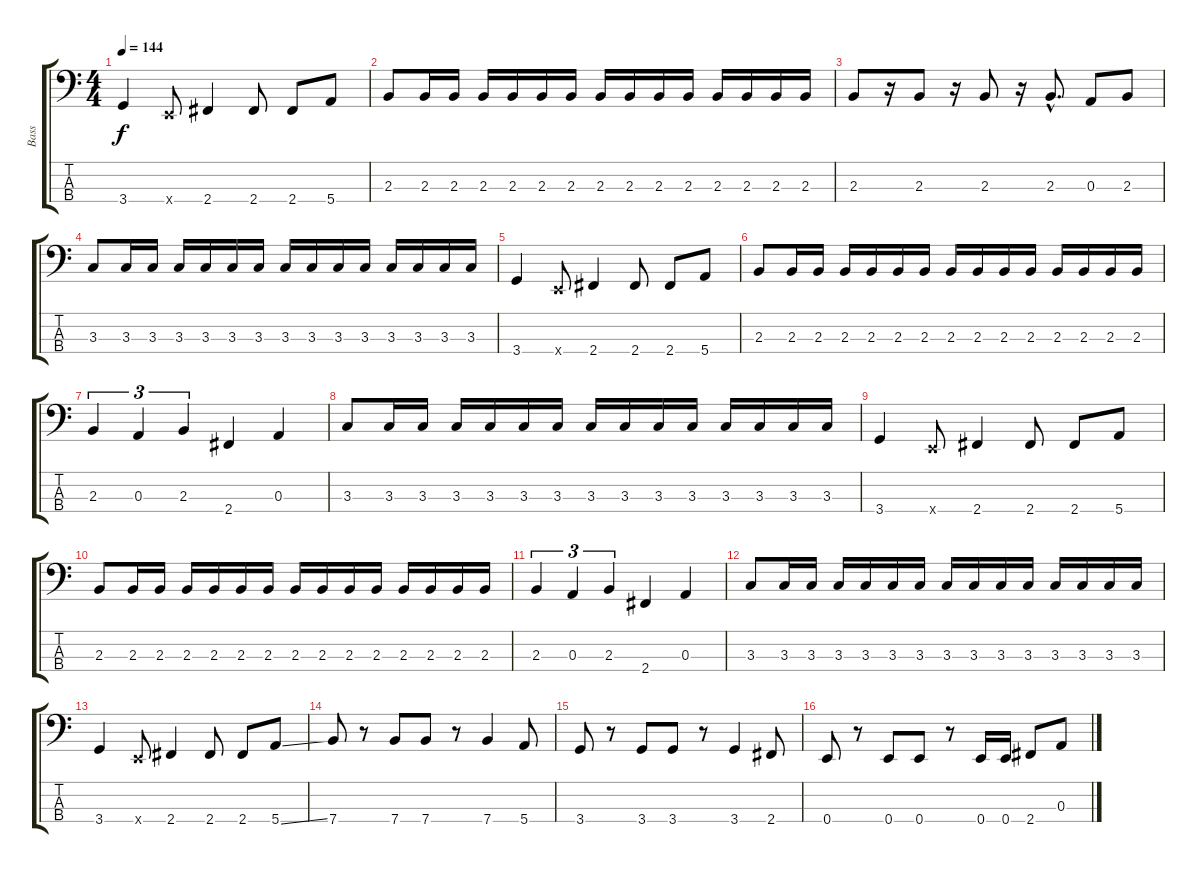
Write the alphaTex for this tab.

\track ("Bass" "Bass") {instrument electricbasspick}
\staff {score tabs}
\tuning (G2 D2 A1 E1) {hide}
\ts (4 4)
\tempo 144
\clef f4
\ks c
3.4.4{dy f} 0.4{x}.8 2.4.4 2.4.8 2.4.8 5.4.8 |
2.3.8 2.3.16 2.3.16 2.3.16 2.3.16 2.3.16 2.3.16 2.3.16 2.3.16 2.3.16 2.3.16 2.3.16 2.3.16 2.3.16 2.3.16 |
2.3.8 r.16 2.3.8 r.16 2.3.8 r.16 2.3{hac}.8{d} 0.3.8 2.3.8 |
3.3.8 3.3.16 3.3.16 3.3.16 3.3.16 3.3.16 3.3.16 3.3.16 3.3.16 3.3.16 3.3.16 3.3.16 3.3.16 3.3.16 3.3.16 |
3.4.4 0.4{x}.8 2.4.4 2.4.8 2.4.8 5.4.8 |
2.3.8 2.3.16 2.3.16 2.3.16 2.3.16 2.3.16 2.3.16 2.3.16 2.3.16 2.3.16 2.3.16 2.3.16 2.3.16 2.3.16 2.3.16 |
2.3.4{tu (3 2)} 0.3.4{tu (3 2)} 2.3.4{tu (3 2)} 2.4.4 0.3.4 |
3.3.8 3.3.16 3.3.16 3.3.16 3.3.16 3.3.16 3.3.16 3.3.16 3.3.16 3.3.16 3.3.16 3.3.16 3.3.16 3.3.16 3.3.16 |
3.4.4 0.4{x}.8 2.4.4 2.4.8 2.4.8 5.4.8 |
2.3.8 2.3.16 2.3.16 2.3.16 2.3.16 2.3.16 2.3.16 2.3.16 2.3.16 2.3.16 2.3.16 2.3.16 2.3.16 2.3.16 2.3.16 |
2.3.4{tu (3 2)} 0.3.4{tu (3 2)} 2.3.4{tu (3 2)} 2.4.4 0.3.4 |
3.3.8 3.3.16 3.3.16 3.3.16 3.3.16 3.3.16 3.3.16 3.3.16 3.3.16 3.3.16 3.3.16 3.3.16 3.3.16 3.3.16 3.3.16 |
3.4.4 0.4{x}.8 2.4.4 2.4.8 2.4.8 5.4{ss}.8 |
7.4.8 r.8 7.4.8 7.4.8 r.8 7.4.4 5.4.8 |
3.4.8 r.8 3.4.8 3.4.8 r.8 3.4.4 2.4.8 |
0.4.8 r.8 0.4.8 0.4.8 r.8 0.4.16 0.4.16 2.4.8 0.3.8
